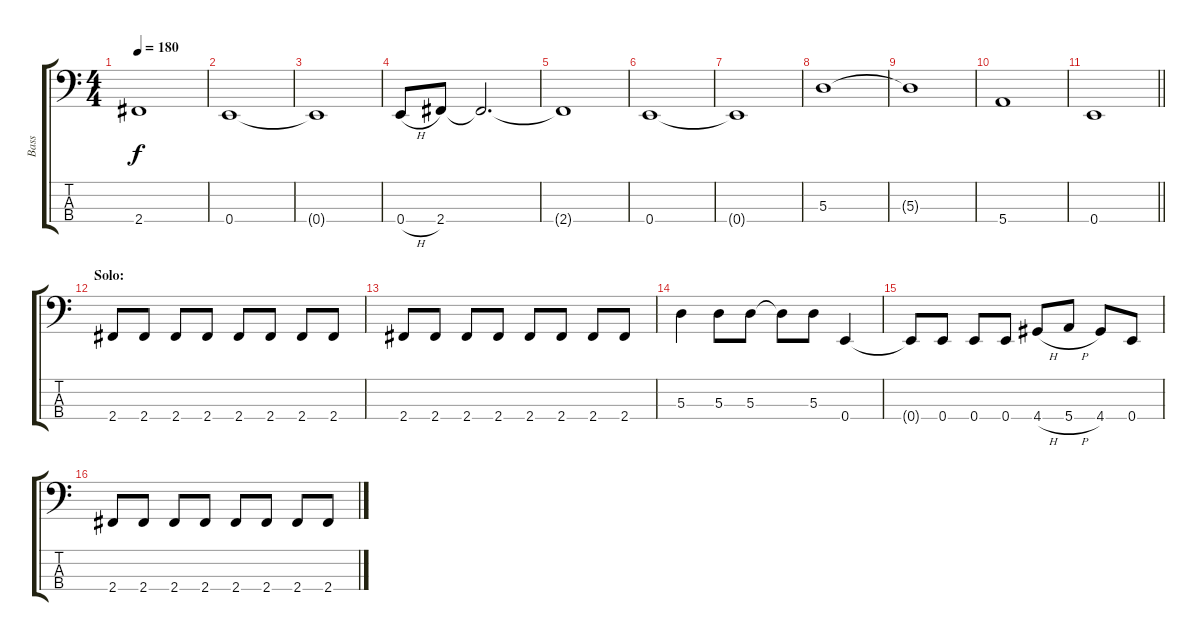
\track ("Bass" "Bass") {instrument electricbasspick}
\staff {score tabs}
\tuning (G2 D2 A1 E1) {hide}
\ts (4 4)
\tempo 180
\clef f4
\ks c
2.4{t}.1{dy f} |
0.4.1 |
0.4{t}.1 |
0.4{h}.8 2.4.8 2.4{t}.2{d} |
2.4{t}.1 |
0.4.1 |
0.4{t}.1 |
5.3.1 |
5.3{t}.1 |
5.4.1 |
\barLineRight lightlight
0.4.1 |
\section ("" "Solo:")
2.4.8 2.4.8 2.4.8 2.4.8 2.4.8 2.4.8 2.4.8 2.4.8 |
2.4.8 2.4.8 2.4.8 2.4.8 2.4.8 2.4.8 2.4.8 2.4.8 |
5.3.4 5.3.8 5.3.8 5.3{t}.8 5.3.8 0.4.4 |
0.4{t}.8 0.4.8 0.4.8 0.4.8 4.4{h}.8 5.4{h}.8 4.4.8 0.4.8 |
2.4.8 2.4.8 2.4.8 2.4.8 2.4.8 2.4.8 2.4.8 2.4.8
